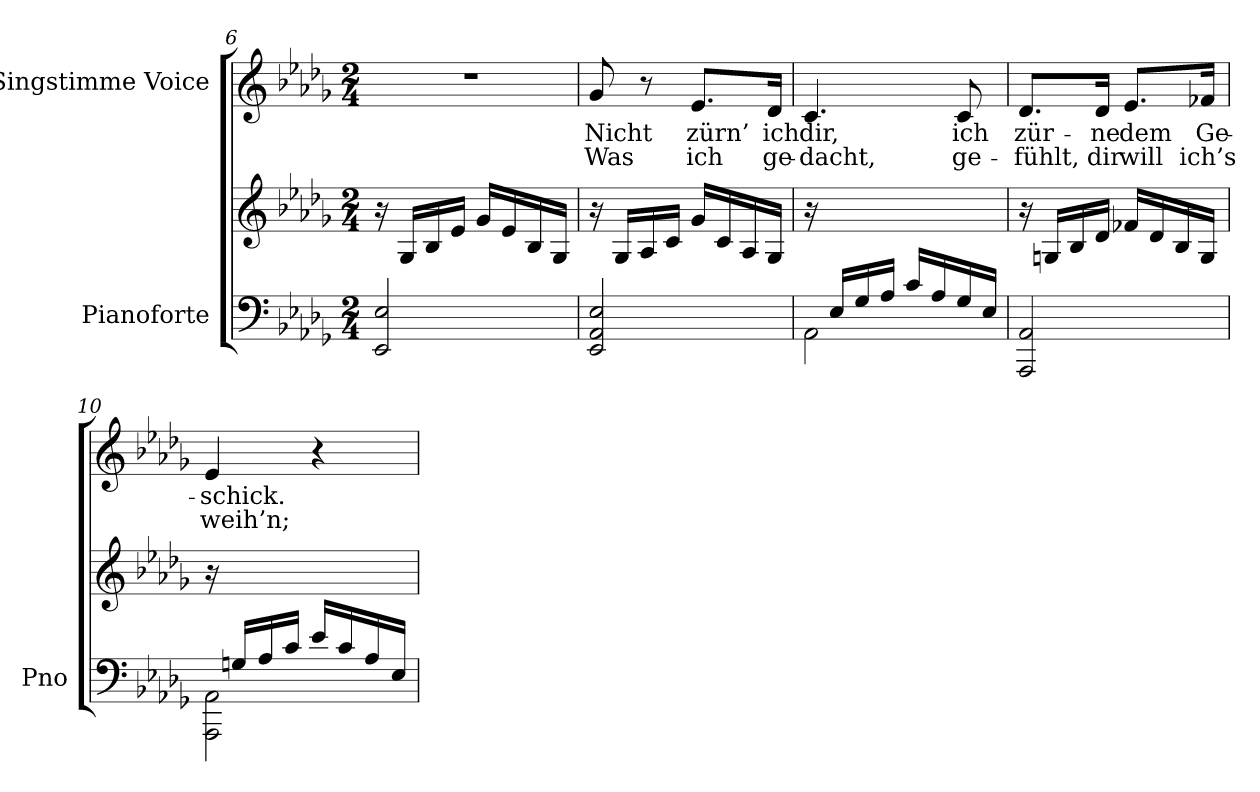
**kern	**kern	**kern	**text	**text
*part2	*part2	*part1	*part1	*part1
*staff3	*staff2	*staff1	*staff1	*staff1
*I"Pianoforte	*	*I"Singstimme Voice	*	*
*I'Pno	*	*	*	*
*clefF4	*clefG2	*clefG2	*	*
*k[b-e-a-d-g-]	*k[b-e-a-d-g-]	*k[b-e-a-d-g-]	*	*
*M2/4	*M2/4	*M2/4	*	*
=6	=6	=6	=6	=6
2EE-/ 2E-/	16r	2r	.	.
.	16G-/LL	.	.	.
.	16B-/	.	.	.
.	16e-/JJ	.	.	.
.	16g-/LL	.	.	.
.	16e-/	.	.	.
.	16B-/	.	.	.
.	16G-/JJ	.	.	.
!!LO:LB:g=z
=7	=7	=7	=7	=7
!	!	!	!LO:LY:b	!LO:LY:b
2EE-/ 2AA-/ 2E-/	16r	8g-/	Nicht	Was
.	16G-/LL	.	.	.
.	16A-/	8r	.	.
.	16c/JJ	.	.	.
!	!	!	!LO:LY:b	!LO:LY:b
.	16g-/LL	8.e-/L	zürn’	ich
.	16c/	.	.	.
.	16A-/	.	.	.
!	!	!	!LO:LY:b	!LO:LY:b
.	16G-/JJ	16d-/Jk	ich	ge-
!!LO:PB:g=z
=8	=8	=8	=8	=8
*^	*	*	*	*
!	!	!	!	!LO:LY:b	!LO:LY:b
16ryy	2AA-\	16r	4.c/	dir,	-dacht,
16E-/LL	.	4..ryy	.	.	.
16G-/	.	.	.	.	.
16A-/JJ	.	.	.	.	.
16c/LL	.	.	.	.	.
16A-/	.	.	.	.	.
!	!	!	!	!LO:LY:b	!LO:LY:b
16G-/	.	.	8c/	ich	ge-
16E-/JJ	.	.	.	.	.
*v	*v	*	*	*	*
=9	=9	=9	=9	=9
!	!	!	!LO:LY:b	!LO:LY:b
2AAA-/ 2AA-/	16r	8.d-/L	zür-	-fühlt,
.	16Gn/LL	.	.	.
.	16B-/	.	.	.
!	!	!	!LO:LY:b	!LO:LY:b
.	16d-/JJ	16d-/Jk	-ne	dir
!	!	!	!LO:LY:b	!LO:LY:b
.	16f-X/LL	8.e-/L	dem	will
.	16d-/	.	.	.
.	16B-/	.	.	.
!	!	!	!LO:LY:b	!LO:LY:b
.	16G/JJ	16f-X/Jk	Ge-	ich’s
=10	=10	=10	=10	=10
*^	*	*	*	*
!	!	!	!	!LO:LY:b	!LO:LY:b
16ryy	2AAA-\ 2AA-\	16r	4e-/	-schick.	weih’n;
16Gn/LL	.	4..ryy	.	.	.
16A-/	.	.	.	.	.
16c/JJ	.	.	.	.	.
16e-/LL	.	.	4r	.	.
16c/	.	.	.	.	.
16A-/	.	.	.	.	.
16E-/JJ	.	.	.	.	.
*v	*v	*	*	*	*
=	=	=	=	=
*-	*-	*-	*-	*-
